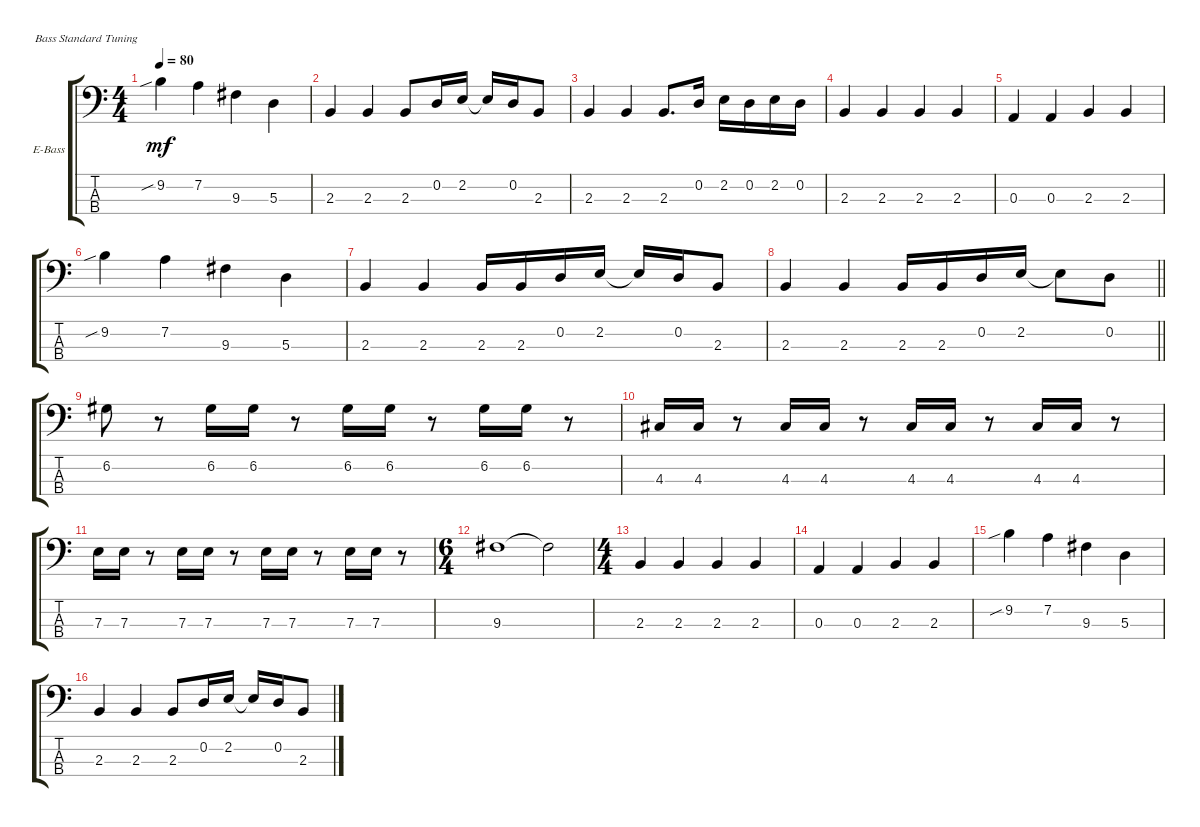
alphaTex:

\defaultSystemsLayout 4
\bracketExtendMode groupsimilarinstruments
\firstSystemTrackNameOrientation horizontal
\otherSystemsTrackNameOrientation horizontal
\track ("Electric Bass" "E-Bass") {instrument electricbassfinger}
\staff {score tabs}
\tuning (G2 D2 A1 E1)
\ts (4 4)
\tempo 80
\clef f4
\ks c
9.2{sib}.4{dy mf} 7.2.4 9.3.4 5.3.4 |
2.3.4 2.3.4 2.3.8 0.2.16 2.2.16 2.2{t}.16 0.2.16 2.3.8 |
2.3.4 2.3.4 2.3.8{d} 0.2.16 2.2.16 0.2.16 2.2.16 0.2.16 |
2.3.4 2.3.4 2.3.4 2.3.4 |
0.3.4 0.3.4 2.3.4 2.3.4 |
9.2{sib}.4 7.2.4 9.3.4 5.3.4 |
2.3.4 2.3.4 2.3.16 2.3.16 0.2.16 2.2.16 2.2{t}.16 0.2.16 2.3.8 |
\barLineRight lightlight
2.3.4 2.3.4 2.3.16 2.3.16 0.2.16 2.2.16 2.2{t}.8 0.2.8 |
6.2.8 r.8 6.2.16 6.2.16 r.8 6.2.16 6.2.16 r.8 6.2.16 6.2.16 r.8 |
4.3.16 4.3.16 r.8 4.3.16 4.3.16 r.8 4.3.16 4.3.16 r.8 4.3.16 4.3.16 r.8 |
7.3.16 7.3.16 r.8 7.3.16 7.3.16 r.8 7.3.16 7.3.16 r.8 7.3.16 7.3.16 r.8 |
\ts (6 4)
9.3.1 9.3{t}.2 |
\ts (4 4)
2.3.4 2.3.4 2.3.4 2.3.4 |
0.3.4 0.3.4 2.3.4 2.3.4 |
9.2{sib}.4 7.2.4 9.3.4 5.3.4 |
2.3.4 2.3.4 2.3.8 0.2.16 2.2.16 2.2{t}.16 0.2.16 2.3.8
